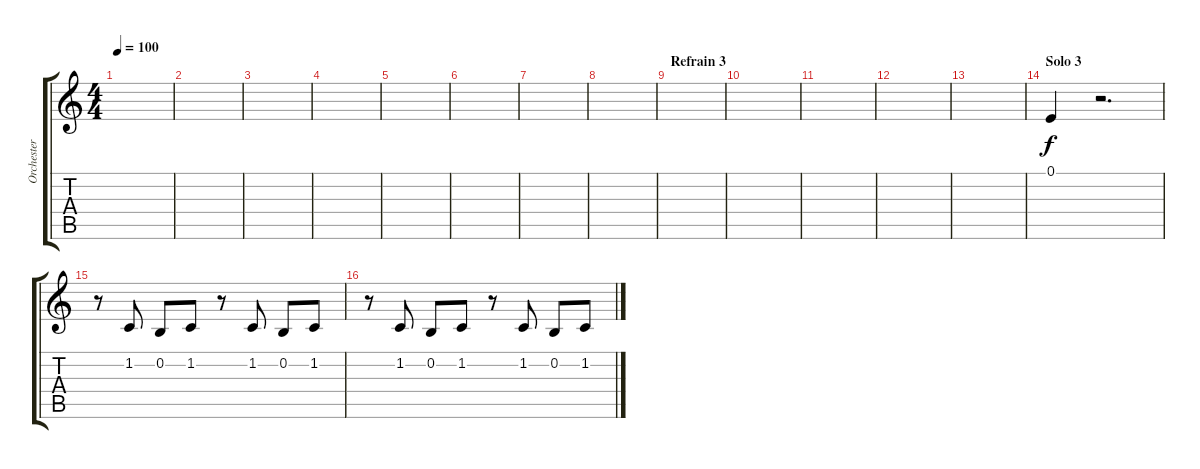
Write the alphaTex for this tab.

\track ("Orchester 1" "Orchester ") {instrument stringensemble1}
\staff {score tabs}
\tuning (E4 B3 G3 D3 A2 E2) {hide}
\ts (4 4)
\tempo 100
\clef g2
\ks c
|
|
|
|
|
|
|
|
\section ("" "Refrain 3")
|
|
|
|
|
\section ("" "Solo 3")
0.1.4 r.2{d} |
r.8 1.2.8 0.2.8 1.2.8 r.8 1.2.8 0.2.8 1.2.8 |
r.8 1.2.8 0.2.8 1.2.8 r.8 1.2.8 0.2.8 1.2.8
